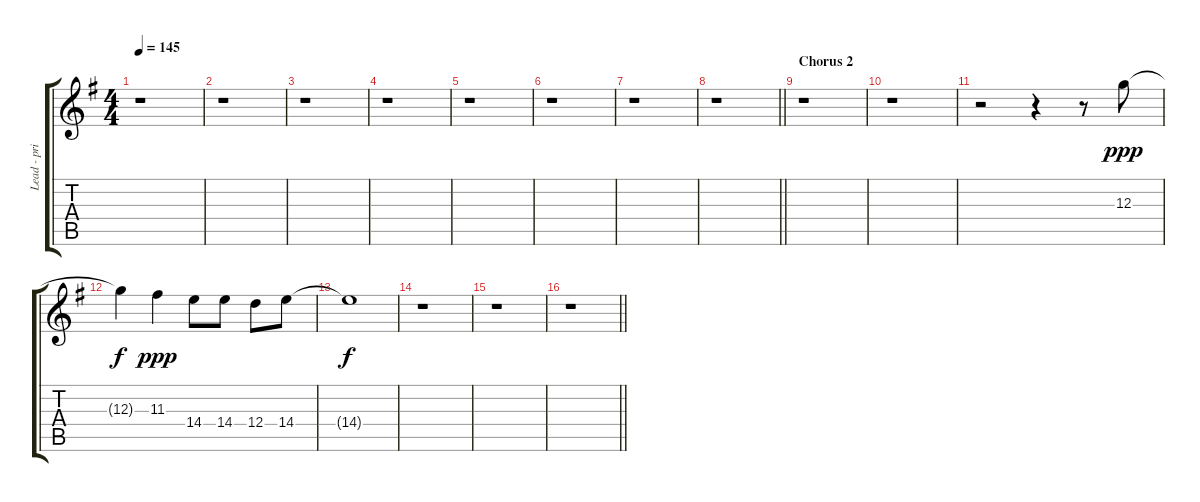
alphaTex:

\track ("Lead - primary" "Lead - pri") {instrument distortionguitar}
\staff {score tabs}
\tuning (E4 B3 G3 D3 A2 E2) {hide}
\ts (4 4)
\tempo 145
\clef g2
\ks g
r.1{dy f} |
r.1 |
r.1 |
r.1 |
r.1 |
r.1 |
r.1 |
\barLineRight lightlight
r.1 |
\section ("" "Chorus 2")
r.1 |
r.1 |
r.2 r.4 r.8 12.3.8{dy ppp} |
12.3{t}.4{dy f} 11.3.4{dy ppp} 14.4.8 14.4.8 12.4.8 14.4.8 |
14.4{t}.1{dy f} |
r.1 |
r.1 |
\barLineRight lightlight
r.1
